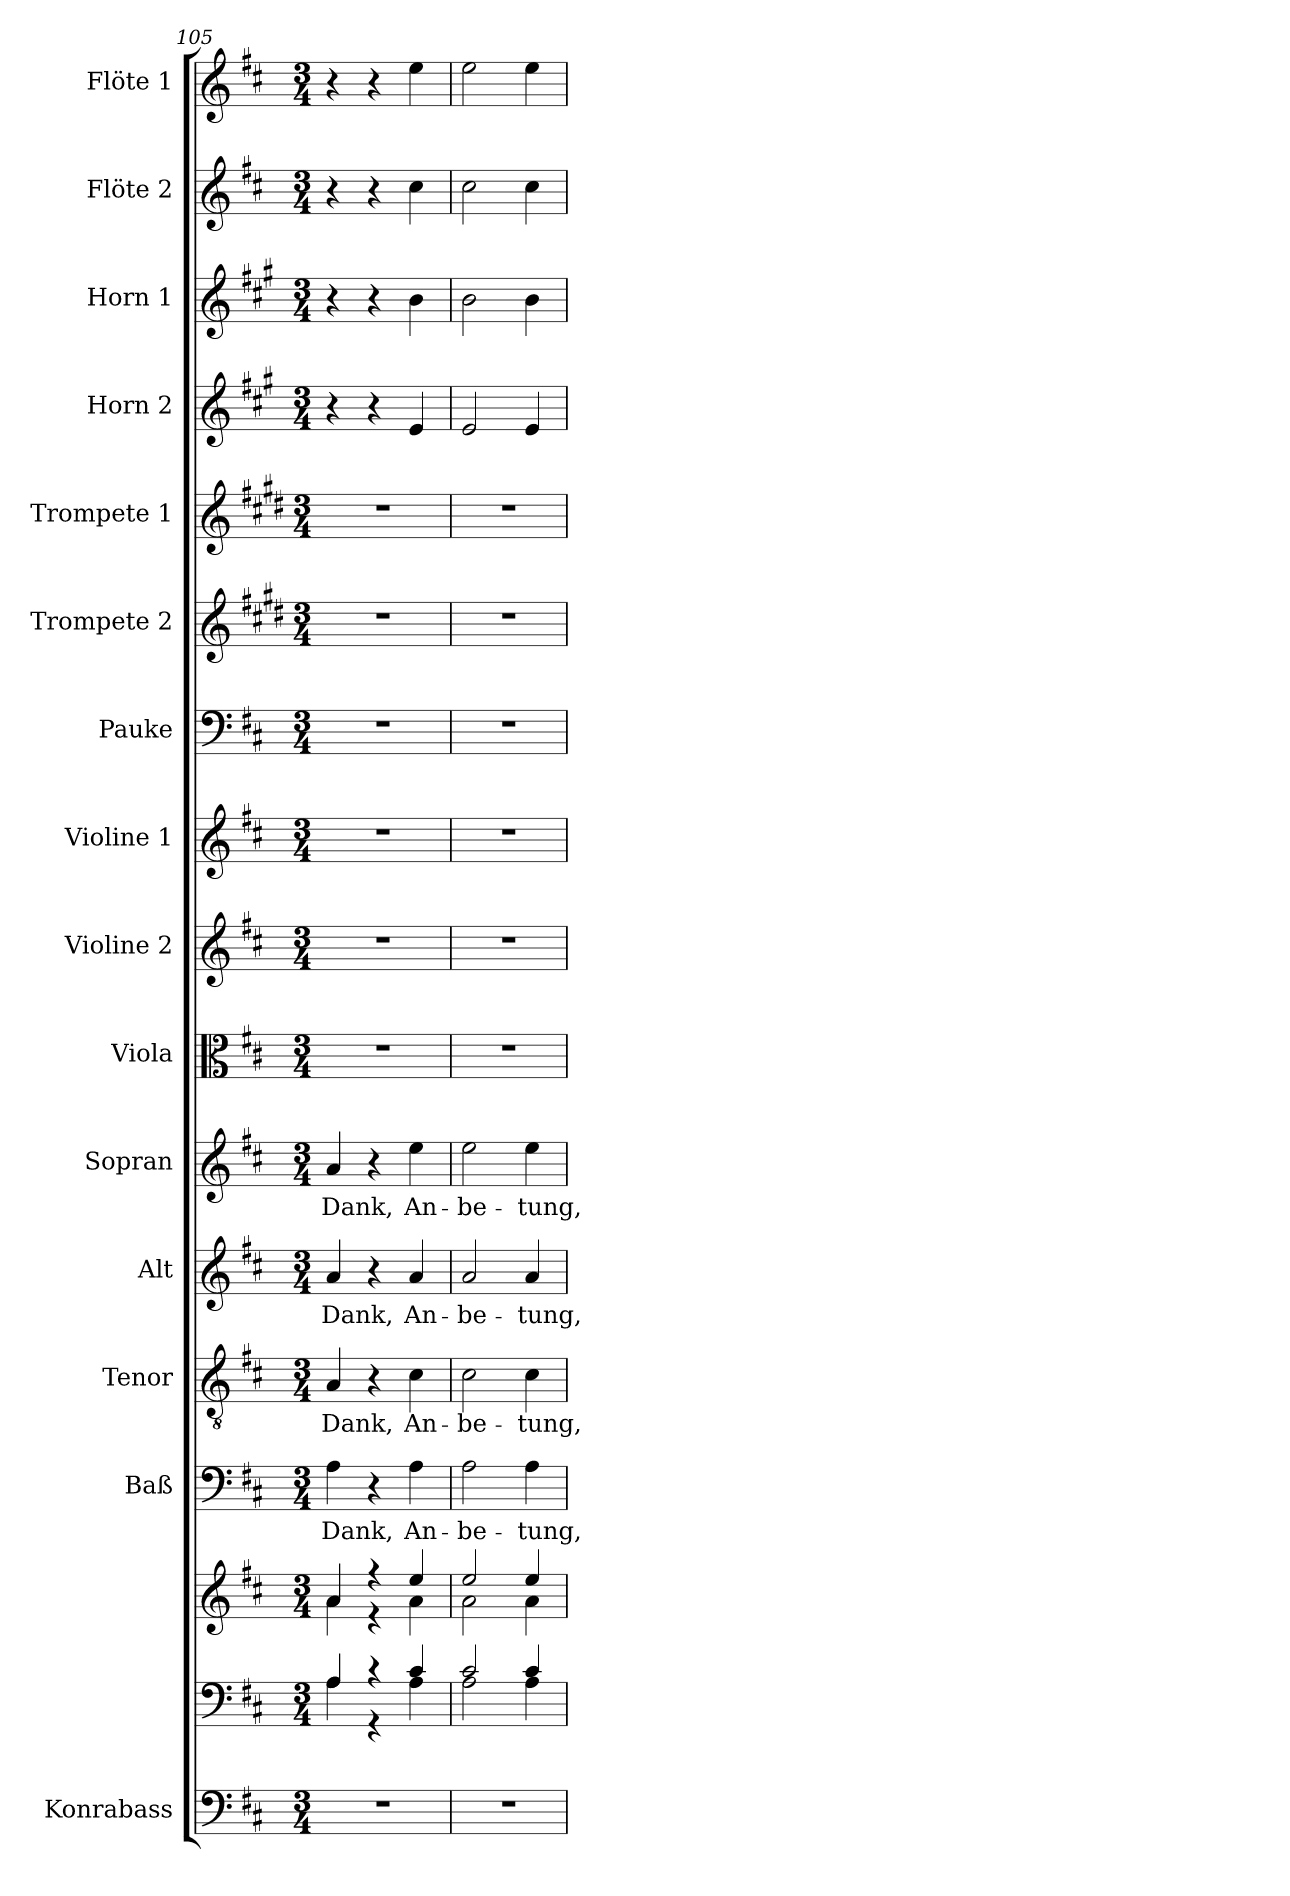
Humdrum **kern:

**kern	**kern	**kern	**kern	**text	**kern	**text	**kern	**text	**kern	**text	**kern	**kern	**kern	**kern	**kern	**kern	**kern	**kern	**kern	**kern
*part16	*part15	*part15	*part14	*part14	*part13	*part13	*part12	*part12	*part11	*part11	*part10	*part9	*part8	*part7	*part6	*part5	*part4	*part3	*part2	*part1
*staff17	*staff16	*staff15	*staff14	*staff14	*staff13	*staff13	*staff12	*staff12	*staff11	*staff11	*staff10	*staff9	*staff8	*staff7	*staff6	*staff5	*staff4	*staff3	*staff2	*staff1
*I"Konrabass	*	*	*I"Baß	*	*I"Tenor	*	*I"Alt	*	*I"Sopran	*	*I"Viola	*I"Violine 2	*I"Violine 1	*I"Pauke	*I"Trompete 2	*I"Trompete 1	*I"Horn 2	*I"Horn 1	*I"Flöte 2	*I"Flöte 1
*I'Kb.	*	*	*I'Baß	*	*I'Ten	*	*I'Alt	*	*I'Sop	*	*I'Vla.	*I'Vln. 2	*I'Vln. 1	*I'Pk.	*I'Trp. 2	*I'Trp. 1	*I'Hrn. 2	*I'Hrn. 1	*I'Fl. 2	*I'Fl. 1
*clefF4	*clefF4	*clefG2	*clefF4	*	*clefGv2	*	*clefG2	*	*clefG2	*	*clefC3	*clefG2	*clefG2	*clefF4	*clefG2	*clefG2	*clefG2	*clefG2	*clefG2	*clefG2
*ITrd7c12	*	*	*	*	*	*	*	*	*	*	*	*	*	*	*ITrd1c2	*ITrd1c2	*ITrd4c7	*ITrd4c7	*	*
*k[f#c#]	*k[f#c#]	*k[f#c#]	*k[f#c#]	*	*k[f#c#]	*	*k[f#c#]	*	*k[f#c#]	*	*k[f#c#]	*k[f#c#]	*k[f#c#]	*k[f#c#]	*k[f#c#]	*k[f#c#]	*k[f#c#]	*k[f#c#]	*k[f#c#]	*k[f#c#]
*D:	*D:	*D:	*D:	*	*D:	*	*D:	*	*D:	*	*D:	*D:	*D:	*D:	*D:	*D:	*D:	*D:	*D:	*D:
*M3/4	*M3/4	*M3/4	*M3/4	*	*M3/4	*	*M3/4	*	*M3/4	*	*M3/4	*M3/4	*M3/4	*M3/4	*M3/4	*M3/4	*M3/4	*M3/4	*M3/4	*M3/4
=105	=105	=105	=105	=105	=105	=105	=105	=105	=105	=105	=105	=105	=105	=105	=105	=105	=105	=105	=105	=105
*	*^	*^	*	*	*	*	*	*	*	*	*	*	*	*	*	*	*	*	*	*
!	!	!	!	!	!	!LO:LY:b	!	!LO:LY:b	!	!LO:LY:b	!	!LO:LY:b	!	!	!	!	!	!	!	!	!	!
2.r	4A/	4A\	4a/	4a\	4A\	Dank,	4A/	Dank,	4a/	Dank,	4a/	Dank,	2.r	2.r	2.r	2.r	2.r	2.r	4r	4r	4r	4r
.	4r	4r	4r	4r	4r	.	4r	.	4r	.	4r	.	.	.	.	.	.	.	4r	4r	4r	4r
!	!	!	!	!	!	!LO:LY:b	!	!LO:LY:b	!	!LO:LY:b	!	!LO:LY:b	!	!	!	!	!	!	!	!	!	!
.	4c#/	4A\	4ee/	4a\	4A\	An-	4c#\	An-	4a/	An-	4ee\	An-	.	.	.	.	.	.	4A/	4e\	4cc#\	4ee\
=106	=106	=106	=106	=106	=106	=106	=106	=106	=106	=106	=106	=106	=106	=106	=106	=106	=106	=106	=106	=106	=106	=106
!	!	!	!	!	!	!LO:LY:b	!	!LO:LY:b	!	!LO:LY:b	!	!LO:LY:b	!	!	!	!	!	!	!	!	!	!
2.r	2c#/	2A\	2ee/	2a\	2A\	-be-	2c#\	-be-	2a/	-be-	2ee\	-be-	2.r	2.r	2.r	2.r	2.r	2.r	2A/	2e\	2cc#\	2ee\
!	!	!	!	!	!	!LO:LY:b	!	!LO:LY:b	!	!LO:LY:b	!	!LO:LY:b	!	!	!	!	!	!	!	!	!	!
.	4c#/	4A\	4ee/	4a\	4A\	-tung,	4c#\	-tung,	4a/	-tung,	4ee\	-tung,	.	.	.	.	.	.	4A/	4e\	4cc#\	4ee\
*	*v	*v	*	*	*	*	*	*	*	*	*	*	*	*	*	*	*	*	*	*	*	*
*	*	*v	*v	*	*	*	*	*	*	*	*	*	*	*	*	*	*	*	*	*	*
=	=	=	=	=	=	=	=	=	=	=	=	=	=	=	=	=	=	=	=	=
*-	*-	*-	*-	*-	*-	*-	*-	*-	*-	*-	*-	*-	*-	*-	*-	*-	*-	*-	*-	*-
